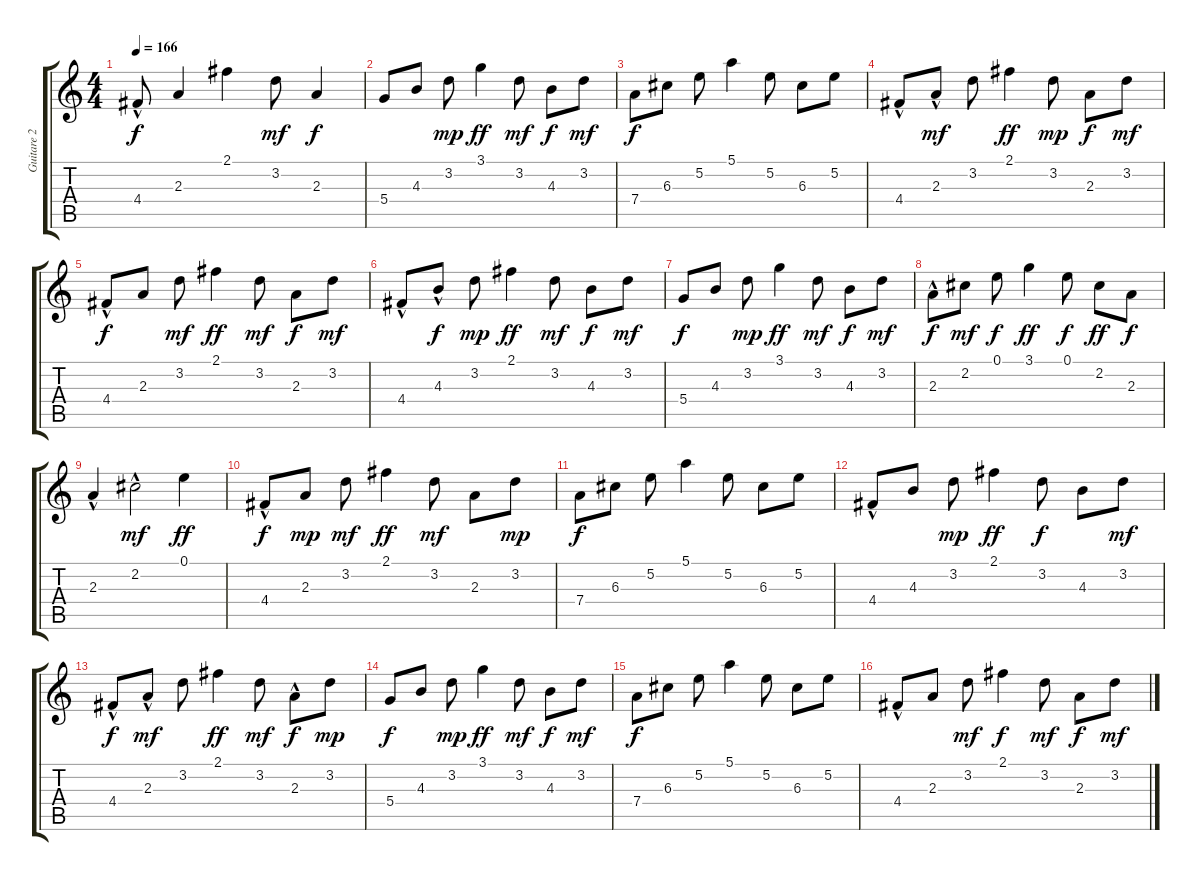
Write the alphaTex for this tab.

\track ("Guitare 2" "Guitare 2") {instrument electricguitarjazz}
\staff {score tabs}
\tuning (E4 B3 G3 D3 A2 E2) {hide}
\ts (4 4)
\tempo 166
\clef g2
\ks c
4.4{hac}.8{dy f} 2.3.4 2.1.4 3.2.8{dy mf} 2.3.4{dy f} |
5.4.8 4.3.8 3.2.8{dy mp} 3.1.4{dy ff} 3.2.8{dy mf} 4.3.8{dy f} 3.2.8{dy mf} |
7.4.8{dy f} 6.3.8 5.2.8 5.1.4 5.2.8 6.3.8 5.2.8 |
4.4{hac}.8 2.3{hac}.8{dy mf} 3.2.8 2.1.4{dy ff} 3.2.8{dy mp} 2.3.8{dy f} 3.2.8{dy mf} |
4.4{hac}.8{dy f} 2.3.8 3.2.8{dy mf} 2.1.4{dy ff} 3.2.8{dy mf} 2.3.8{dy f} 3.2.8{dy mf} |
4.4{hac}.8 4.3{hac}.8{dy f} 3.2.8{dy mp} 2.1.4{dy ff} 3.2.8{dy mf} 4.3.8{dy f} 3.2.8{dy mf} |
5.4.8{dy f} 4.3.8 3.2.8{dy mp} 3.1.4{dy ff} 3.2.8{dy mf} 4.3.8{dy f} 3.2.8{dy mf} |
2.3{hac}.8{dy f} 2.2.8{dy mf} 0.1.8{dy f} 3.1.4{dy ff} 0.1.8{dy f} 2.2.8{dy ff} 2.3.8{dy f} |
2.3{hac}.4 2.2{hac}.2{dy mf} 0.1.4{dy ff} |
4.4{hac}.8{dy f} 2.3.8{dy mp} 3.2.8{dy mf} 2.1.4{dy ff} 3.2.8{dy mf} 2.3.8 3.2.8{dy mp} |
7.4.8{dy f} 6.3.8 5.2.8 5.1.4 5.2.8 6.3.8 5.2.8 |
4.4{hac}.8 4.3.8 3.2.8{dy mp} 2.1.4{dy ff} 3.2.8{dy f} 4.3.8 3.2.8{dy mf} |
4.4{hac}.8{dy f} 2.3{hac}.8{dy mf} 3.2.8 2.1.4{dy ff} 3.2.8{dy mf} 2.3{hac}.8{dy f} 3.2.8{dy mp} |
5.4.8{dy f} 4.3.8 3.2.8{dy mp} 3.1.4{dy ff} 3.2.8{dy mf} 4.3.8{dy f} 3.2.8{dy mf} |
7.4.8{dy f} 6.3.8 5.2.8 5.1.4 5.2.8 6.3.8 5.2.8 |
4.4{hac}.8 2.3.8 3.2.8{dy mf} 2.1.4{dy f} 3.2.8{dy mf} 2.3.8{dy f} 3.2.8{dy mf}
